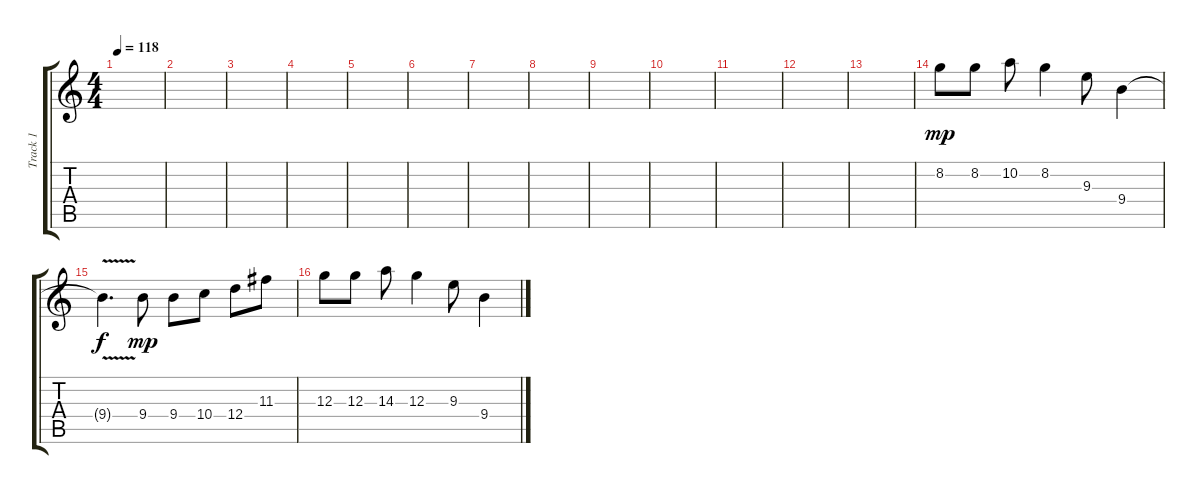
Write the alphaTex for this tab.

\track ("Track 1" "Track 1") {instrument distortionguitar}
\staff {score tabs}
\tuning (E4 B3 G3 D3 A2 E2) {hide}
\ts (4 4)
\tempo 118
\clef g2
\ks c
|
|
|
|
|
|
|
|
|
|
|
|
|
8.2.8{dy mp volume 11 balance 3 instrument overdrivenguitar} 8.2.8 10.2.8 8.2.4 9.3.8 9.4.4 |
9.4{v t}.4{d dy f} 9.4.8{dy mp} 9.4.8 10.4.8 12.4.8 11.3.8 |
12.3.8 12.3.8 14.3.8 12.3.4 9.3.8 9.4.4
